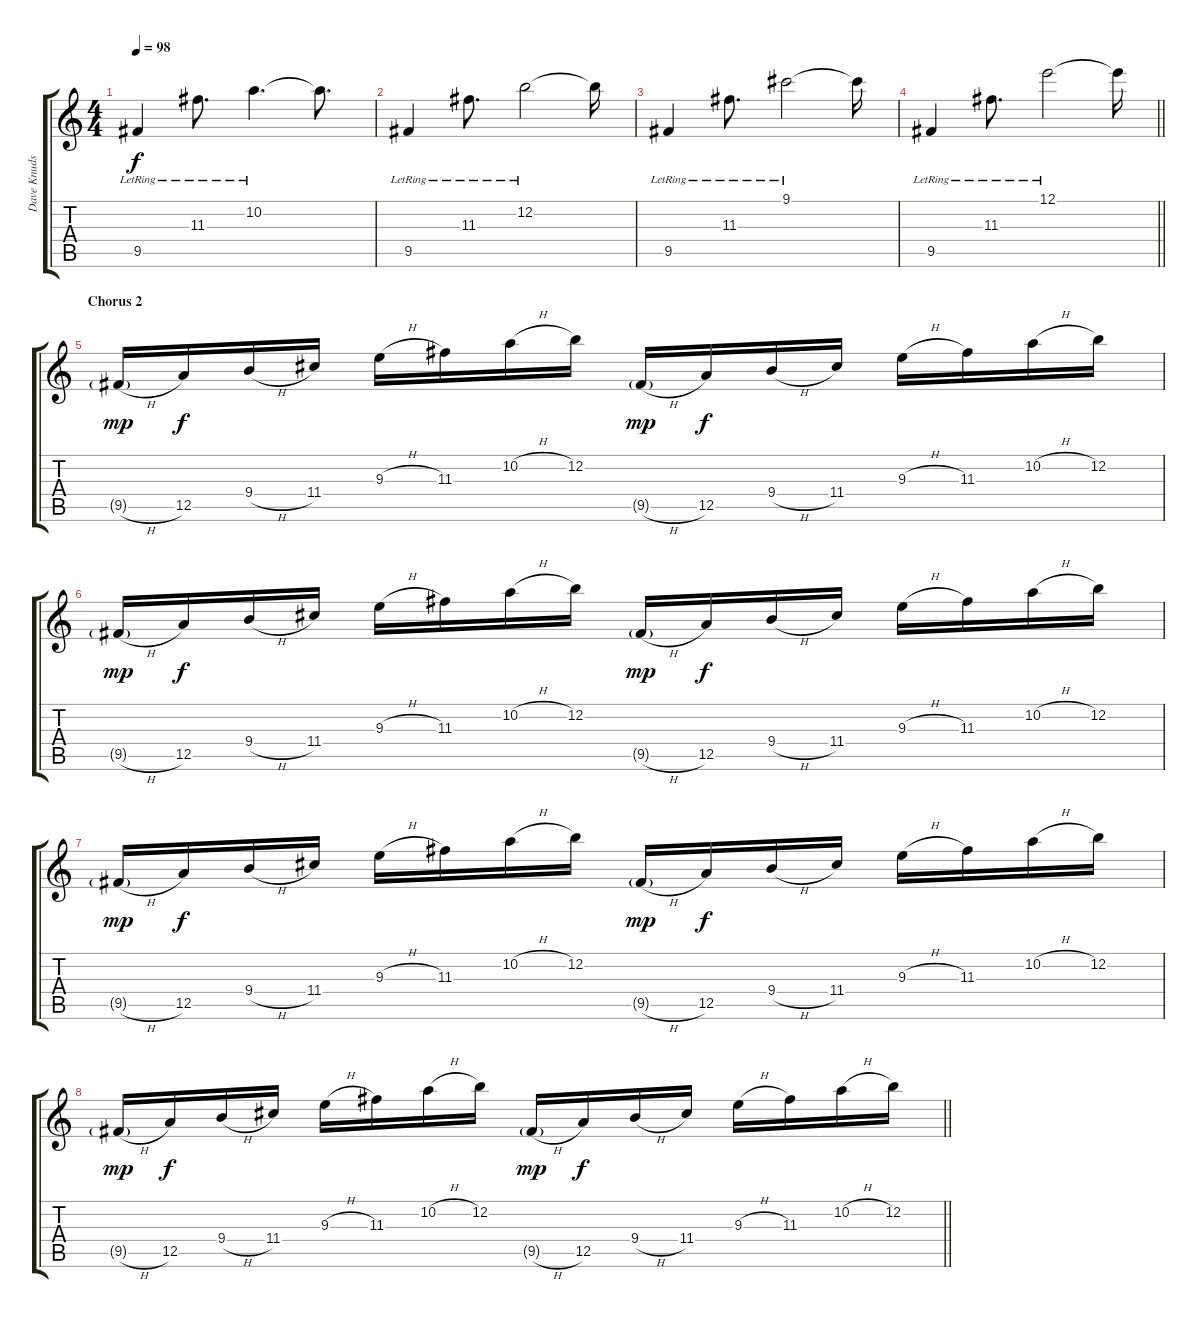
\track ("Dave Knudson" "Dave Knuds") {instrument electricguitarclean}
\staff {score tabs}
\tuning (E4 B3 G3 D3 A2 D2) {hide}
\ts (4 4)
\tempo 98
\clef g2
\ks c
9.5{lr}.4{dy f} 11.3{lr}.8{d} 10.2{lr}.4{d} 10.2{t}.8{d} |
9.5{lr}.4 11.3{lr}.8{d} 12.2{lr}.2 12.2{t}.16 |
9.5{lr}.4 11.3{lr}.8{d} 9.1{lr}.2 9.1{t}.16 |
\barLineRight lightlight
9.5{lr}.4 11.3{lr}.8{d} 12.1{lr}.2 12.1{t}.16 |
\section ("" "Chorus 2")
9.5{h g}.16{dy mp volume 16 instrument electricguitarclean} 12.5.16{dy f} 9.4{h}.16 11.4.16 9.3{h}.16 11.3.16 10.2{h}.16 12.2.16 9.5{h g}.16{dy mp} 12.5.16{dy f} 9.4{h}.16 11.4.16 9.3{h}.16 11.3.16 10.2{h}.16 12.2.16 |
9.5{h g}.16{dy mp} 12.5.16{dy f} 9.4{h}.16 11.4.16 9.3{h}.16 11.3.16 10.2{h}.16 12.2.16 9.5{h g}.16{dy mp} 12.5.16{dy f} 9.4{h}.16 11.4.16 9.3{h}.16 11.3.16 10.2{h}.16 12.2.16 |
9.5{h g}.16{dy mp} 12.5.16{dy f} 9.4{h}.16 11.4.16 9.3{h}.16 11.3.16 10.2{h}.16 12.2.16 9.5{h g}.16{dy mp} 12.5.16{dy f} 9.4{h}.16 11.4.16 9.3{h}.16 11.3.16 10.2{h}.16 12.2.16 |
\barLineRight lightlight
9.5{h g}.16{dy mp} 12.5.16{dy f} 9.4{h}.16 11.4.16 9.3{h}.16 11.3.16 10.2{h}.16 12.2.16 9.5{h g}.16{dy mp} 12.5.16{dy f} 9.4{h}.16 11.4.16 9.3{h}.16 11.3.16 10.2{h}.16 12.2.16
